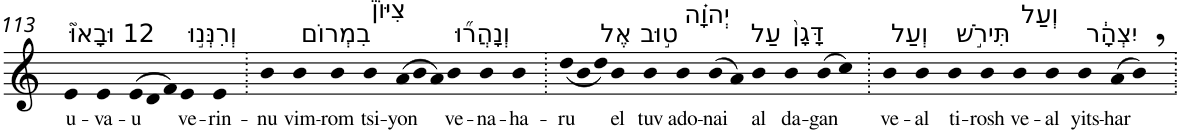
**kern	**text
*part1	*part1
*staff1	*staff1
*I"Piano	*
*I'Pno	*
!!LO:PB:g=z
*clefG2	*
*k[]	*
=113	=113
!LO:TX:a:t=12 וּבָאוּ֮	!
!	!LO:LY:b
4e	u-
!	!LO:LY:b
4e	-va-
*Xtuplet	*
!	!LO:LY:b
(>12e	-u
12d	.
12f)	.
!LO:TX:a:t=וְרִנְּנ֣וּ	!
!	!LO:LY:b
4e	ve-
!	!LO:LY:b
4e	-rin-
=114.	=114.
!	!LO:LY:b
4b	-nu
!LO:TX:a:t=בִמְרוֹם	!
!	!LO:LY:b
4b	vim-
!	!LO:LY:b
4b	-rom
!LO:TX:a:t=צִיּוֹן֒	!
!	!LO:LY:b
4b	tsi-
!	!LO:LY:b
(>12a	-yon
12b	.
12a)	.
!LO:TX:a:t=וְנָהֲר֞וּ	!
!	!LO:LY:b
4b	ve-
!	!LO:LY:b
4b	-na-
!	!LO:LY:b
4b	-ha-
=115.	=115.
!	!LO:LY:b
(<12dd	-ru
12b	.
12dd)	.
!LO:TX:a:t=אֶל	!
!	!LO:LY:b
4b	el
!LO:TX:a:t=ט֣וּב	!
!	!LO:LY:b
4b	tuv
!LO:TX:a:t=יְהוָ֗ה	!
!	!LO:LY:b
4b	ado-
!	!LO:LY:b
(>8b	-nai
8a)	.
!LO:TX:a:t=עַל	!
!	!LO:LY:b
4b	al
!LO:TX:a:t=דָּגָן֙	!
!	!LO:LY:b
4b	da-
!	!LO:LY:b
(>8b	-gan
8cc)	.
=116.	=116.
!LO:TX:a:t=וְעַל	!
!	!LO:LY:b
4b	ve-
!	!LO:LY:b
4b	-al
!LO:TX:a:t=תִּירֹ֣שׁ	!
!	!LO:LY:b
4b	ti-
!	!LO:LY:b
4b	-rosh
!LO:TX:a:t=וְעַל	!
!	!LO:LY:b
4b	ve-
!	!LO:LY:b
4b	-al
!LO:TX:a:t=יִצְהָ֔ר	!
!	!LO:LY:b
4b	yits-
!	!LO:LY:b
(>8a	-har
8b,)	.
=.	=.
*-	*-
